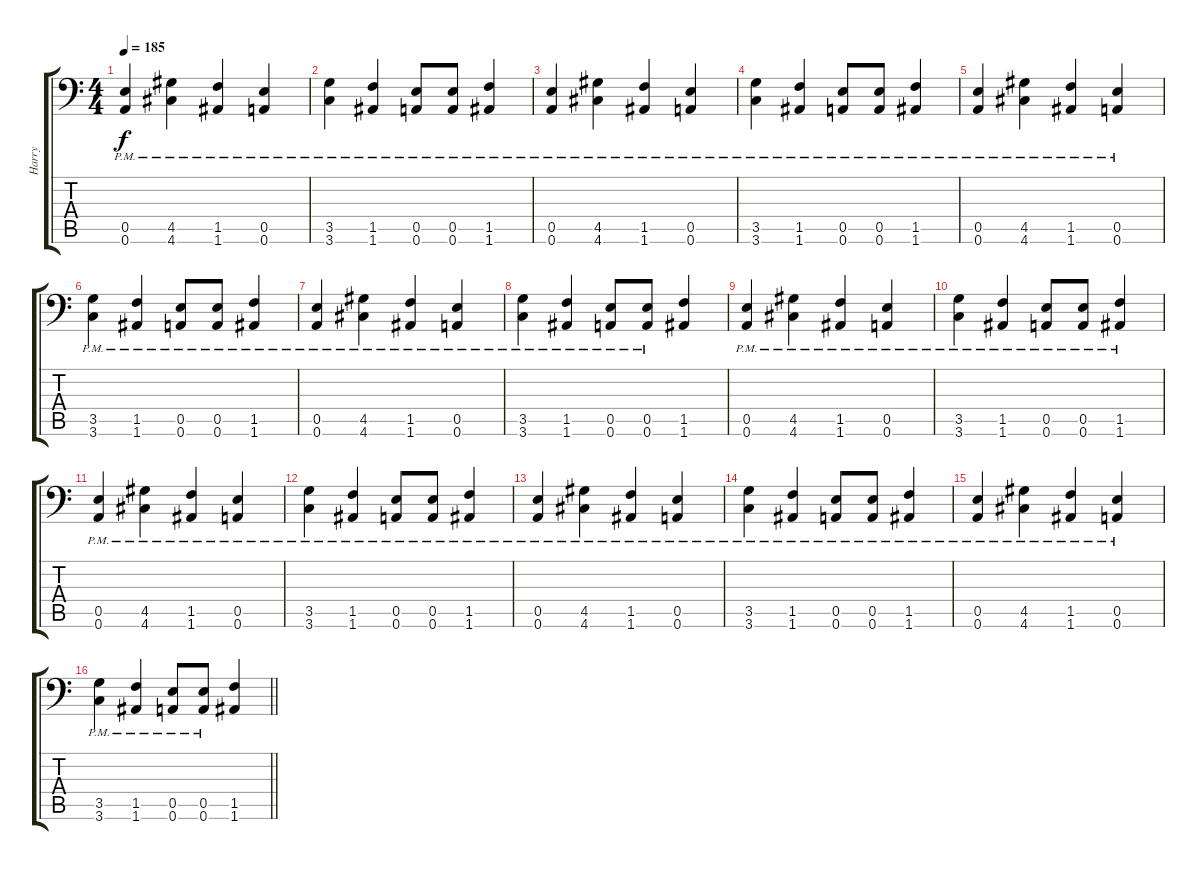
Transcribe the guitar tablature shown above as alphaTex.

\track ("Harry" "Harry") {instrument distortionguitar}
\staff {score tabs}
\tuning (B3 Gb3 D3 A2 E2 A1) {hide}
\ts (4 4)
\tempo 185
\clef f4
\ks c
(0.5{pm} 0.6{pm}).4{dy f} (4.5{pm} 4.6{pm}).4 (1.5{pm} 1.6{pm}).4 (0.5{pm} 0.6{pm}).4 |
(3.5{pm} 3.6{pm}).4 (1.5{pm} 1.6{pm}).4 (0.5{pm} 0.6{pm}).8 (0.5{pm} 0.6{pm}).8 (1.5{pm} 1.6{pm}).4 |
(0.5{pm} 0.6{pm}).4 (4.5{pm} 4.6{pm}).4 (1.5{pm} 1.6{pm}).4 (0.5{pm} 0.6{pm}).4 |
(3.5{pm} 3.6{pm}).4 (1.5{pm} 1.6{pm}).4 (0.5{pm} 0.6{pm}).8 (0.5{pm} 0.6{pm}).8 (1.5{pm} 1.6{pm}).4 |
(0.5{pm} 0.6{pm}).4 (4.5{pm} 4.6{pm}).4 (1.5{pm} 1.6{pm}).4 (0.5{pm} 0.6{pm}).4 |
(3.5{pm} 3.6{pm}).4 (1.5{pm} 1.6{pm}).4 (0.5{pm} 0.6{pm}).8 (0.5{pm} 0.6{pm}).8 (1.5{pm} 1.6{pm}).4 |
(0.5{pm} 0.6{pm}).4 (4.5{pm} 4.6{pm}).4 (1.5{pm} 1.6{pm}).4 (0.5{pm} 0.6{pm}).4 |
(3.5{pm} 3.6{pm}).4 (1.5{pm} 1.6{pm}).4 (0.5{pm} 0.6{pm}).8 (0.5{pm} 0.6{pm}).8 (1.5 1.6).4 |
(0.5{pm} 0.6{pm}).4 (4.5{pm} 4.6{pm}).4 (1.5{pm} 1.6{pm}).4 (0.5{pm} 0.6{pm}).4 |
(3.5{pm} 3.6{pm}).4 (1.5{pm} 1.6{pm}).4 (0.5{pm} 0.6{pm}).8 (0.5{pm} 0.6{pm}).8 (1.5{pm} 1.6{pm}).4 |
(0.5{pm} 0.6{pm}).4 (4.5{pm} 4.6{pm}).4 (1.5{pm} 1.6{pm}).4 (0.5{pm} 0.6{pm}).4 |
(3.5{pm} 3.6{pm}).4 (1.5{pm} 1.6{pm}).4 (0.5{pm} 0.6{pm}).8 (0.5{pm} 0.6{pm}).8 (1.5{pm} 1.6{pm}).4 |
(0.5{pm} 0.6{pm}).4 (4.5{pm} 4.6{pm}).4 (1.5{pm} 1.6{pm}).4 (0.5{pm} 0.6{pm}).4 |
(3.5{pm} 3.6{pm}).4 (1.5{pm} 1.6{pm}).4 (0.5{pm} 0.6{pm}).8 (0.5{pm} 0.6{pm}).8 (1.5{pm} 1.6{pm}).4 |
(0.5{pm} 0.6{pm}).4 (4.5{pm} 4.6{pm}).4 (1.5{pm} 1.6{pm}).4 (0.5{pm} 0.6{pm}).4 |
\barLineRight lightlight
(3.5{pm} 3.6{pm}).4 (1.5{pm} 1.6{pm}).4 (0.5{pm} 0.6{pm}).8 (0.5{pm} 0.6{pm}).8 (1.5 1.6).4
